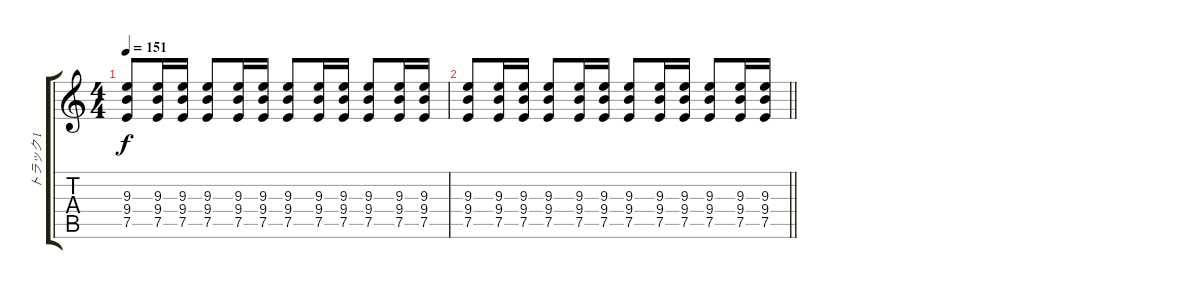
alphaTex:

\track ("トラック 1" "トラック 1") {instrument overdrivenguitar}
\staff {score tabs}
\tuning (E4 B3 G3 D3 A2 E2) {hide}
\ts (4 4)
\tempo 151
\clef g2
\ks c
(9.3 9.4 7.5).8{dy f} (9.3 9.4 7.5).16 (9.3 9.4 7.5).16 (9.3 9.4 7.5).8 (9.3 9.4 7.5).16 (9.3 9.4 7.5).16 (9.3 9.4 7.5).8 (9.3 9.4 7.5).16 (9.3 9.4 7.5).16 (9.3 9.4 7.5).8 (9.3 9.4 7.5).16 (9.3 9.4 7.5).16 |
\barLineRight lightlight
(9.3 9.4 7.5).8 (9.3 9.4 7.5).16 (9.3 9.4 7.5).16 (9.3 9.4 7.5).8 (9.3 9.4 7.5).16 (9.3 9.4 7.5).16 (9.3 9.4 7.5).8 (9.3 9.4 7.5).16 (9.3 9.4 7.5).16 (9.3 9.4 7.5).8 (9.3 9.4 7.5).16 (9.3 9.4 7.5).16
